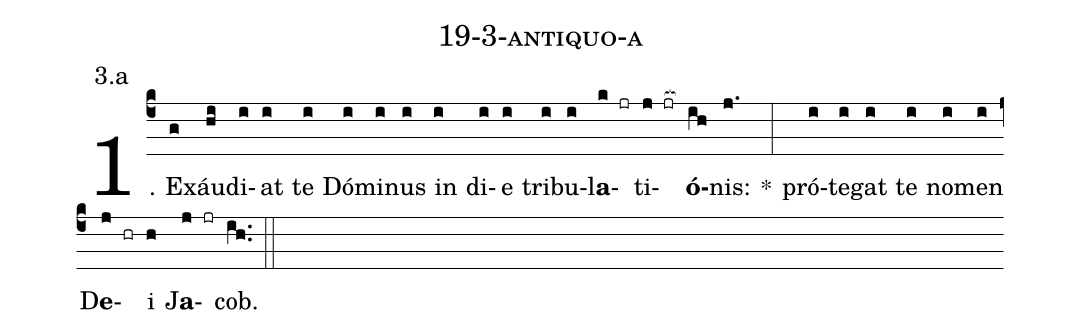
name: 19-3-antiquo-a;
annotation: 3.a;
%%
(c4)1. Ex(g)áu(hi)di(i)at(i) te(i) Dó(i)mi(i)nus(i) in(i) di(i)e(i) tri(i)bu(i)l<b>a</b>(k jr)ti(j jr[ocb:1{])<b>ó</b>(ih[ocb:0}])nis:(j.) *(:) pró(i)te(i)gat(i) te(i) no(i)men(i) D<b>e</b>(j hr)i(h) J<b>a</b>(j jr)cob.(ih..) (::)
